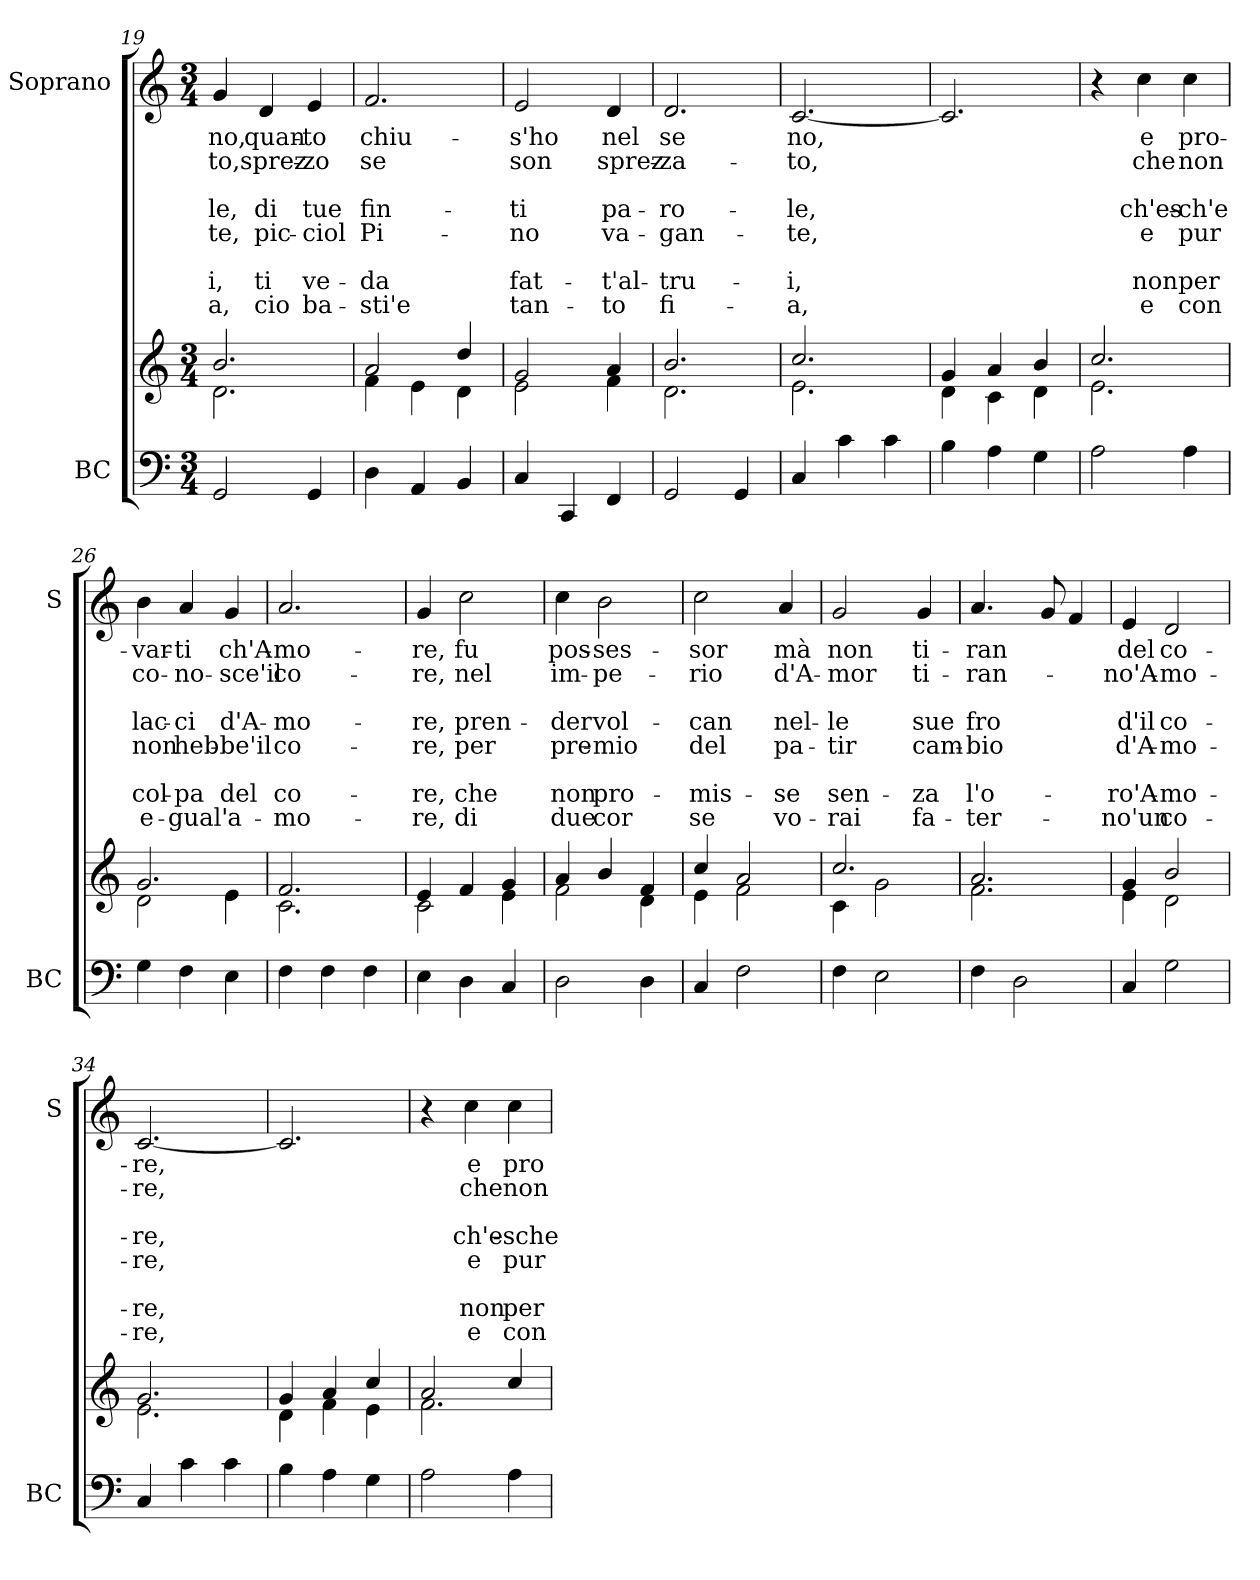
**kern	**kern	**kern	**text	**text	**text	**text	**text	**text	**text	**text
*part2	*part2	*part1	*part1	*part1	*part1	*part1	*part1	*part1	*part1	*part1
*staff3	*staff2	*staff1	*staff1	*staff1	*staff1	*staff1	*staff1	*staff1	*staff1	*staff1
*I"BC	*	*I"Soprano	*	*	*	*	*	*	*	*
*I'BC	*	*I'S	*	*	*	*	*	*	*	*
*clefF4	*clefG2	*clefG2	*	*	*	*	*	*	*	*
*k[]	*k[]	*k[]	*	*	*	*	*	*	*	*
*C:	*C:	*C:	*	*	*	*	*	*	*	*
*M3/4	*M3/4	*M3/4	*	*	*	*	*	*	*	*
=19	=19	=19	=19	=19	=19	=19	=19	=19	=19	=19
*	*^	*	*	*	*	*	*	*	*	*
!	!	!	!	!LO:LY:b	!LO:LY:b	!	!LO:LY:b	!LO:LY:b	!	!LO:LY:b	!LO:LY:b
2GG/	2.b/	2.d\	4g/	no,	-to,	.	-le,	-te,	.	-i,	-a,
!	!	!	!	!LO:LY:b	!LO:LY:b	!	!LO:LY:b	!LO:LY:b	!	!LO:LY:b	!LO:LY:b
.	.	.	4d/	quan-	sprez-	.	di	pic-	.	ti	cio
!	!	!	!	!LO:LY:b	!LO:LY:b	!	!LO:LY:b	!LO:LY:b	!	!LO:LY:b	!LO:LY:b
4GG/	.	.	4e/	-to	-zo	.	tue	-ciol	.	ve-	ba-
!!LO:LB:g=z
=20	=20	=20	=20	=20	=20	=20	=20	=20	=20	=20	=20
!	!	!	!	!LO:LY:b	!LO:LY:b	!	!LO:LY:b	!LO:LY:b	!	!LO:LY:b	!LO:LY:b
4D\	2a/	4f\	2.f/	chiu-	se	.	fin-	Pi-	.	-da	-sti'e
4AA/	.	4e\	.	.	.	.	.	.	.	.	.
4BB/	4dd/	4d\	.	.	.	.	.	.	.	.	.
=21	=21	=21	=21	=21	=21	=21	=21	=21	=21	=21	=21
!	!	!	!	!LO:LY:b	!LO:LY:b	!	!LO:LY:b	!LO:LY:b	!	!LO:LY:b	!LO:LY:b
4C/	2g/	2e\	2e/	-s'ho	son	.	-ti	-no	.	fat-	tan-
4CC/	.	.	.	.	.	.	.	.	.	.	.
!	!	!	!	!LO:LY:b	!LO:LY:b	!	!LO:LY:b	!LO:LY:b	!	!LO:LY:b	!LO:LY:b
4FF/	4a/	4f\	4d/	nel	sprez-	.	pa-	va-	.	-t'al-	-to
=22	=22	=22	=22	=22	=22	=22	=22	=22	=22	=22	=22
!	!	!	!	!LO:LY:b	!LO:LY:b	!	!LO:LY:b	!LO:LY:b	!	!LO:LY:b	!LO:LY:b
2GG/	2.b/	2.d\	2.d/	se	-za-	.	-ro-	-gan-	.	-tru-	fi-
4GG/	.	.	.	.	.	.	.	.	.	.	.
=23	=23	=23	=23	=23	=23	=23	=23	=23	=23	=23	=23
!	!	!	!	!LO:LY:b	!LO:LY:b	!	!LO:LY:b	!LO:LY:b	!	!LO:LY:b	!LO:LY:b
4C/	2.cc/	2.e\	[2.c/	no,	-to,	.	-le,	-te,	.	-i,	-a,
4c\	.	.	.	.	.	.	.	.	.	.	.
4c\	.	.	.	.	.	.	.	.	.	.	.
=24	=24	=24	=24	=24	=24	=24	=24	=24	=24	=24	=24
4B\	4g/	4d\	2.c/]	.	.	.	.	.	.	.	.
4A\	4a/	4c\	.	.	.	.	.	.	.	.	.
4G\	4b/	4d\	.	.	.	.	.	.	.	.	.
=25	=25	=25	=25	=25	=25	=25	=25	=25	=25	=25	=25
2A\	2.cc/	2.e\	4r	.	.	.	.	.	.	.	.
!	!	!	!	!LO:LY:b	!LO:LY:b	!	!LO:LY:b	!LO:LY:b	!	!LO:LY:b	!LO:LY:b
.	.	.	4cc\	e	che	.	ch'es-	e	.	non	e
!	!	!	!	!LO:LY:b	!LO:LY:b	!	!LO:LY:b	!LO:LY:b	!	!LO:LY:b	!LO:LY:b
4A\	.	.	4cc\	pro-	non	.	-ch'e	pur	.	per	con
!!LO:PB:g=z
=26	=26	=26	=26	=26	=26	=26	=26	=26	=26	=26	=26
!	!	!	!	!LO:LY:b	!LO:LY:b	!	!LO:LY:b	!LO:LY:b	!	!LO:LY:b	!LO:LY:b
4G\	2.g/	2d\	4b\	-var-	co-	.	lac-	non	.	col-	e-
!	!	!	!	!LO:LY:b	!LO:LY:b	!	!LO:LY:b	!LO:LY:b	!	!LO:LY:b	!LO:LY:b
4F\	.	.	4a/	-ti	-no-	.	-ci	heb-	.	-pa	-gual'
!	!	!	!	!LO:LY:b	!LO:LY:b	!	!LO:LY:b	!LO:LY:b	!	!LO:LY:b	!LO:LY:b
4E\	.	4e\	4g/	ch'A-	-sce'il	.	d'A-	-be'il	.	del	a-
=27	=27	=27	=27	=27	=27	=27	=27	=27	=27	=27	=27
!	!	!	!	!LO:LY:b	!LO:LY:b	!	!LO:LY:b	!LO:LY:b	!	!LO:LY:b	!LO:LY:b
4F\	2.f/	2.c\	2.a/	-mo-	co-	.	-mo-	co-	.	co-	-mo-
4F\	.	.	.	.	.	.	.	.	.	.	.
4F\	.	.	.	.	.	.	.	.	.	.	.
=28	=28	=28	=28	=28	=28	=28	=28	=28	=28	=28	=28
!	!	!	!	!LO:LY:b	!LO:LY:b	!	!LO:LY:b	!LO:LY:b	!	!LO:LY:b	!LO:LY:b
4E\	4e/	2c\	4g/	-re,	-re,	.	-re,	-re,	.	-re,	-re,
!	!	!	!	!LO:LY:b	!LO:LY:b	!	!LO:LY:b	!LO:LY:b	!	!LO:LY:b	!LO:LY:b
4D\	4f/	.	2cc\	fu	nel	.	pren-	per	.	che	di
4C/	4g/	4e\	.	.	.	.	.	.	.	.	.
=29	=29	=29	=29	=29	=29	=29	=29	=29	=29	=29	=29
!	!	!	!	!LO:LY:b	!LO:LY:b	!	!LO:LY:b	!LO:LY:b	!	!LO:LY:b	!LO:LY:b
2D\	4a/	2f\	4cc\	pos-	im-	.	-der	pre-	.	non	due
!	!	!	!	!LO:LY:b	!LO:LY:b	!	!LO:LY:b	!LO:LY:b	!	!LO:LY:b	!LO:LY:b
.	4b/	.	2b\	-ses-	-pe-	.	vol-	-mio	.	pro-	cor
4D\	4f/	4d\	.	.	.	.	.	.	.	.	.
=30	=30	=30	=30	=30	=30	=30	=30	=30	=30	=30	=30
!	!	!	!	!LO:LY:b	!LO:LY:b	!	!LO:LY:b	!LO:LY:b	!	!LO:LY:b	!LO:LY:b
4C/	4cc/	4e\	2cc\	-sor	-rio	.	-can	del	.	-mis-	se
2F\	2a/	2f\	.	.	.	.	.	.	.	.	.
!	!	!	!	!LO:LY:b	!LO:LY:b	!	!LO:LY:b	!LO:LY:b	!	!LO:LY:b	!LO:LY:b
.	.	.	4a/	mà	d'A-	.	nel-	pa-	.	-se	vo-
=31	=31	=31	=31	=31	=31	=31	=31	=31	=31	=31	=31
!	!	!	!	!LO:LY:b	!LO:LY:b	!	!LO:LY:b	!LO:LY:b	!	!LO:LY:b	!LO:LY:b
4F\	2.cc/	4c\	2g/	non	-mor	.	-le	-tir	.	sen-	-rai
2E\	.	2g\	.	.	.	.	.	.	.	.	.
!	!	!	!	!LO:LY:b	!LO:LY:b	!	!LO:LY:b	!LO:LY:b	!	!LO:LY:b	!LO:LY:b
.	.	.	4g/	ti-	ti-	.	sue	cam-	.	-za	fa-
!!LO:LB:g=z
=32	=32	=32	=32	=32	=32	=32	=32	=32	=32	=32	=32
!	!	!	!	!LO:LY:b	!LO:LY:b	!	!LO:LY:b	!LO:LY:b	!	!LO:LY:b	!LO:LY:b
4F\	2.a/	2.f\	4.a/	-ran	-ran-	.	fro	-bio	.	l'o-	-ter-
2D\	.	.	.	.	.	.	.	.	.	.	.
.	.	.	8g/	.	.	.	.	.	.	.	.
.	.	.	4f/	.	.	.	.	.	.	.	.
=33	=33	=33	=33	=33	=33	=33	=33	=33	=33	=33	=33
!	!	!	!	!LO:LY:b	!LO:LY:b	!	!LO:LY:b	!LO:LY:b	!	!LO:LY:b	!LO:LY:b
4C/	4g/	4e\	4e/	del	-no'A-	.	d'il	d'A-	.	-ro'A-	-no'un
!	!	!	!	!LO:LY:b	!LO:LY:b	!	!LO:LY:b	!LO:LY:b	!	!LO:LY:b	!LO:LY:b
2G\	2b/	2d\	2d/	co-	-mo-	.	co-	-mo-	.	-mo-	co-
=34	=34	=34	=34	=34	=34	=34	=34	=34	=34	=34	=34
!	!	!	!	!LO:LY:b	!LO:LY:b	!	!LO:LY:b	!LO:LY:b	!	!LO:LY:b	!LO:LY:b
4C/	2.g/	2.e\	[2.c/	-re,	-re,	.	-re,	-re,	.	-re,	-re,
4c\	.	.	.	.	.	.	.	.	.	.	.
4c\	.	.	.	.	.	.	.	.	.	.	.
=35	=35	=35	=35	=35	=35	=35	=35	=35	=35	=35	=35
4B\	4g/	4d\	2.c/]	.	.	.	.	.	.	.	.
4A\	4a/	4f\	.	.	.	.	.	.	.	.	.
4G\	4cc/	4e\	.	.	.	.	.	.	.	.	.
=36	=36	=36	=36	=36	=36	=36	=36	=36	=36	=36	=36
2A\	2a/	2.f\	4r	.	.	.	.	.	.	.	.
!	!	!	!	!LO:LY:b	!LO:LY:b	!	!LO:LY:b	!LO:LY:b	!	!LO:LY:b	!LO:LY:b
.	.	.	4cc\	e	che	.	ch'e-	e	.	non	e
!	!	!	!	!LO:LY:b	!LO:LY:b	!	!LO:LY:b	!LO:LY:b	!	!LO:LY:b	!LO:LY:b
4A\	4cc/	.	4cc\	pro-	non	.	-sche	pur	.	per	con
*	*v	*v	*	*	*	*	*	*	*	*	*
=	=	=	=	=	=	=	=	=	=	=
*-	*-	*-	*-	*-	*-	*-	*-	*-	*-	*-
